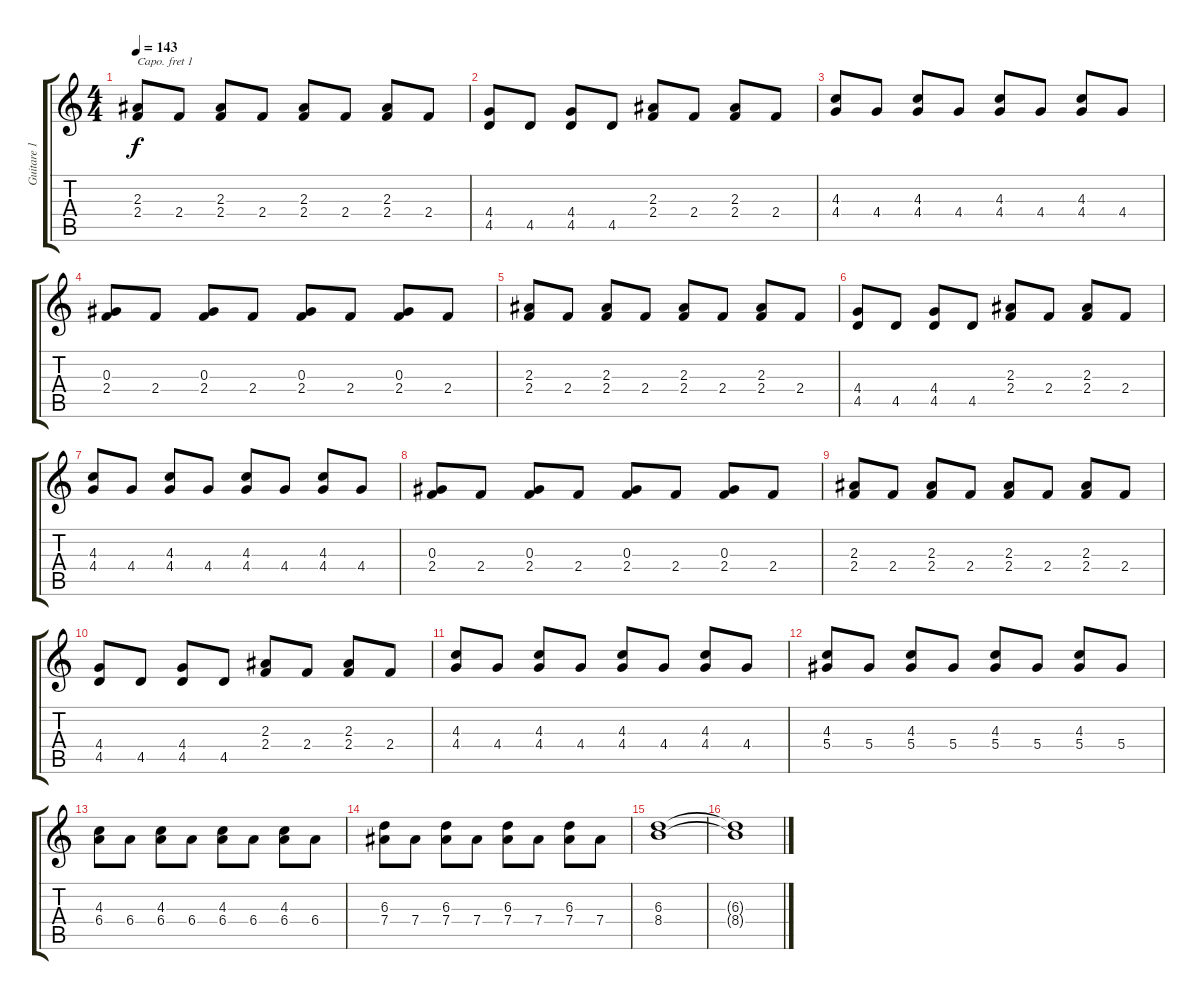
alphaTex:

\track ("Guitare 1" "Guitare 1") {instrument electricguitarclean}
\staff {score tabs}
\capo 1
\tuning (E4 B3 G3 D3 A2 E2) {hide}
\ts (4 4)
\tempo 143
\clef g2
\ks c
(2.3 2.4).8{dy f} 2.4.8 (2.3 2.4).8 2.4.8 (2.3 2.4).8 2.4.8 (2.3 2.4).8 2.4.8 |
(4.4 4.5).8 4.5.8 (4.4 4.5).8 4.5.8 (2.3 2.4).8 2.4.8 (2.3 2.4).8 2.4.8 |
(4.3 4.4).8 4.4.8 (4.3 4.4).8 4.4.8 (4.3 4.4).8 4.4.8 (4.3 4.4).8 4.4.8 |
(0.3 2.4).8 2.4.8 (0.3 2.4).8 2.4.8 (0.3 2.4).8 2.4.8 (0.3 2.4).8 2.4.8 |
(2.3 2.4).8 2.4.8 (2.3 2.4).8 2.4.8 (2.3 2.4).8 2.4.8 (2.3 2.4).8 2.4.8 |
(4.4 4.5).8 4.5.8 (4.4 4.5).8 4.5.8 (2.3 2.4).8 2.4.8 (2.3 2.4).8 2.4.8 |
(4.3 4.4).8 4.4.8 (4.3 4.4).8 4.4.8 (4.3 4.4).8 4.4.8 (4.3 4.4).8 4.4.8 |
(0.3 2.4).8 2.4.8 (0.3 2.4).8 2.4.8 (0.3 2.4).8 2.4.8 (0.3 2.4).8 2.4.8 |
(2.3 2.4).8 2.4.8 (2.3 2.4).8 2.4.8 (2.3 2.4).8 2.4.8 (2.3 2.4).8 2.4.8 |
(4.4 4.5).8 4.5.8 (4.4 4.5).8 4.5.8 (2.3 2.4).8 2.4.8 (2.3 2.4).8 2.4.8 |
(4.3 4.4).8 4.4.8 (4.3 4.4).8 4.4.8 (4.3 4.4).8 4.4.8 (4.3 4.4).8 4.4.8 |
(4.3 5.4).8 5.4.8 (4.3 5.4).8 5.4.8 (4.3 5.4).8 5.4.8 (4.3 5.4).8 5.4.8 |
(4.3 6.4).8 6.4.8 (4.3 6.4).8 6.4.8 (4.3 6.4).8 6.4.8 (4.3 6.4).8 6.4.8 |
(6.3 7.4).8 7.4.8 (6.3 7.4).8 7.4.8 (6.3 7.4).8 7.4.8 (6.3 7.4).8 7.4.8 |
(6.3 8.4).1 |
(6.3{t} 8.4{t}).1
